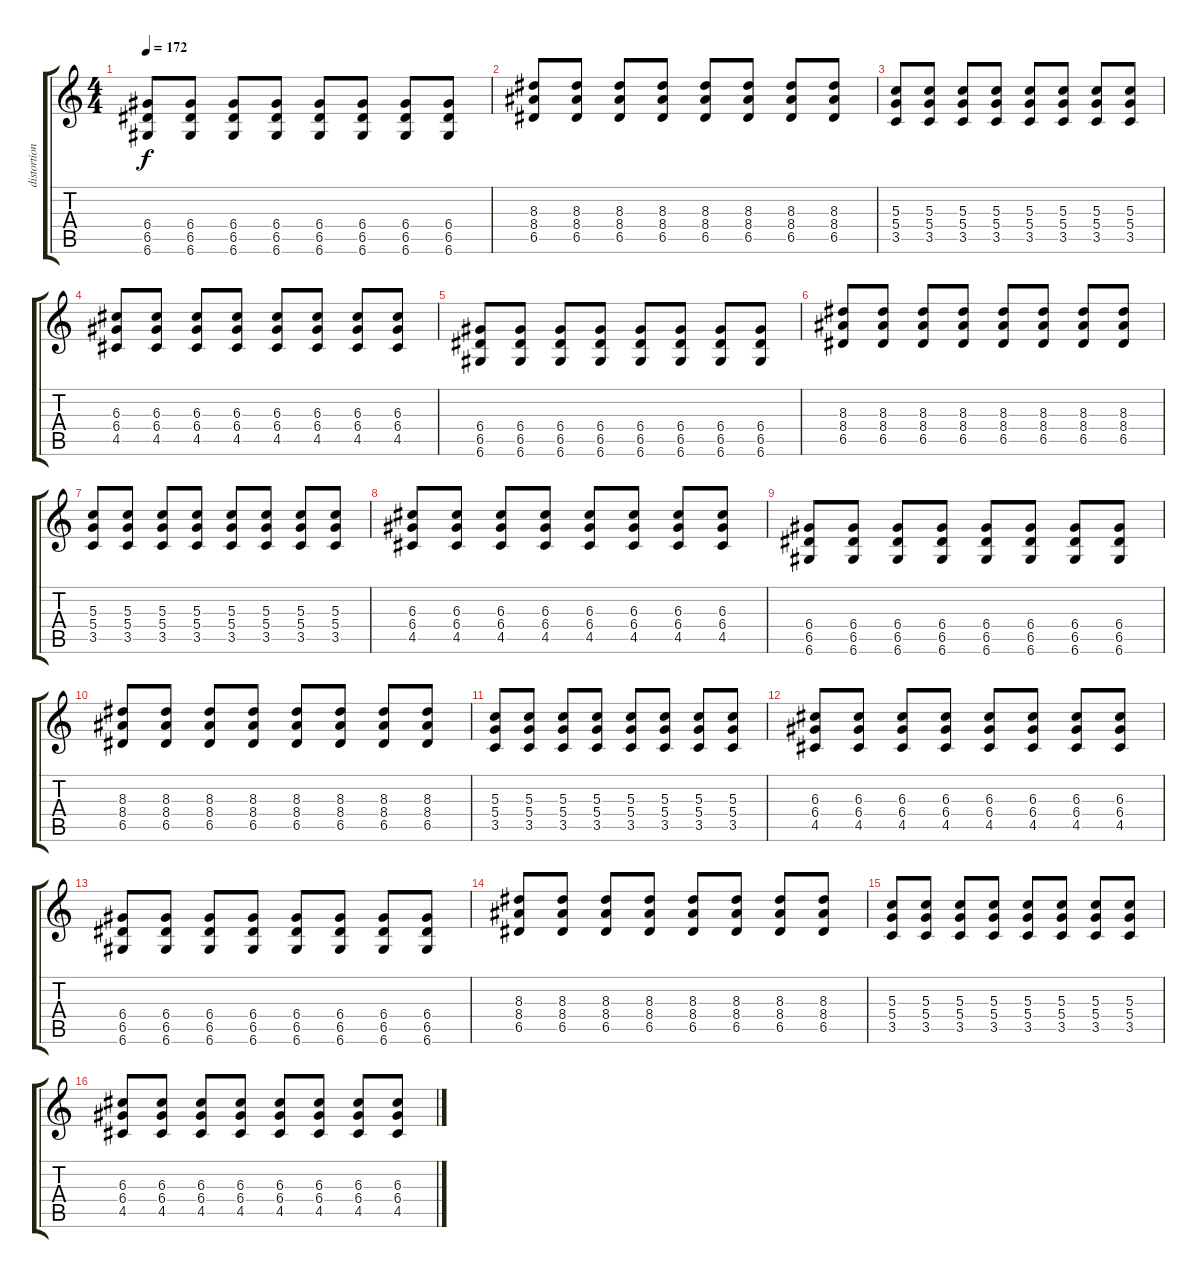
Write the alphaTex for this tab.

\track ("distortion 2" "distortion") {instrument overdrivenguitar}
\staff {score tabs}
\tuning (E4 B3 G3 D3 A2 D2) {hide}
\ts (4 4)
\tempo 172
\clef g2
\ks c
(6.4 6.5 6.6).8{dy f} (6.4 6.5 6.6).8 (6.4 6.5 6.6).8 (6.4 6.5 6.6).8 (6.4 6.5 6.6).8 (6.4 6.5 6.6).8 (6.4 6.5 6.6).8 (6.4 6.5 6.6).8 |
(8.3 8.4 6.5).8 (8.3 8.4 6.5).8 (8.3 8.4 6.5).8 (8.3 8.4 6.5).8 (8.3 8.4 6.5).8 (8.3 8.4 6.5).8 (8.3 8.4 6.5).8 (8.3 8.4 6.5).8 |
(5.3 5.4 3.5).8 (5.3 5.4 3.5).8 (5.3 5.4 3.5).8 (5.3 5.4 3.5).8 (5.3 5.4 3.5).8 (5.3 5.4 3.5).8 (5.3 5.4 3.5).8 (5.3 5.4 3.5).8 |
(6.3 6.4 4.5).8 (6.3 6.4 4.5).8 (6.3 6.4 4.5).8 (6.3 6.4 4.5).8 (6.3 6.4 4.5).8 (6.3 6.4 4.5).8 (6.3 6.4 4.5).8 (6.3 6.4 4.5).8 |
(6.4 6.5 6.6).8 (6.4 6.5 6.6).8 (6.4 6.5 6.6).8 (6.4 6.5 6.6).8 (6.4 6.5 6.6).8 (6.4 6.5 6.6).8 (6.4 6.5 6.6).8 (6.4 6.5 6.6).8 |
(8.3 8.4 6.5).8 (8.3 8.4 6.5).8 (8.3 8.4 6.5).8 (8.3 8.4 6.5).8 (8.3 8.4 6.5).8 (8.3 8.4 6.5).8 (8.3 8.4 6.5).8 (8.3 8.4 6.5).8 |
(5.3 5.4 3.5).8 (5.3 5.4 3.5).8 (5.3 5.4 3.5).8 (5.3 5.4 3.5).8 (5.3 5.4 3.5).8 (5.3 5.4 3.5).8 (5.3 5.4 3.5).8 (5.3 5.4 3.5).8 |
(6.3 6.4 4.5).8 (6.3 6.4 4.5).8 (6.3 6.4 4.5).8 (6.3 6.4 4.5).8 (6.3 6.4 4.5).8 (6.3 6.4 4.5).8 (6.3 6.4 4.5).8 (6.3 6.4 4.5).8 |
(6.4 6.5 6.6).8 (6.4 6.5 6.6).8 (6.4 6.5 6.6).8 (6.4 6.5 6.6).8 (6.4 6.5 6.6).8 (6.4 6.5 6.6).8 (6.4 6.5 6.6).8 (6.4 6.5 6.6).8 |
(8.3 8.4 6.5).8 (8.3 8.4 6.5).8 (8.3 8.4 6.5).8 (8.3 8.4 6.5).8 (8.3 8.4 6.5).8 (8.3 8.4 6.5).8 (8.3 8.4 6.5).8 (8.3 8.4 6.5).8 |
(5.3 5.4 3.5).8 (5.3 5.4 3.5).8 (5.3 5.4 3.5).8 (5.3 5.4 3.5).8 (5.3 5.4 3.5).8 (5.3 5.4 3.5).8 (5.3 5.4 3.5).8 (5.3 5.4 3.5).8 |
(6.3 6.4 4.5).8 (6.3 6.4 4.5).8 (6.3 6.4 4.5).8 (6.3 6.4 4.5).8 (6.3 6.4 4.5).8 (6.3 6.4 4.5).8 (6.3 6.4 4.5).8 (6.3 6.4 4.5).8 |
(6.4 6.5 6.6).8 (6.4 6.5 6.6).8 (6.4 6.5 6.6).8 (6.4 6.5 6.6).8 (6.4 6.5 6.6).8 (6.4 6.5 6.6).8 (6.4 6.5 6.6).8 (6.4 6.5 6.6).8 |
(8.3 8.4 6.5).8 (8.3 8.4 6.5).8 (8.3 8.4 6.5).8 (8.3 8.4 6.5).8 (8.3 8.4 6.5).8 (8.3 8.4 6.5).8 (8.3 8.4 6.5).8 (8.3 8.4 6.5).8 |
(5.3 5.4 3.5).8 (5.3 5.4 3.5).8 (5.3 5.4 3.5).8 (5.3 5.4 3.5).8 (5.3 5.4 3.5).8 (5.3 5.4 3.5).8 (5.3 5.4 3.5).8 (5.3 5.4 3.5).8 |
(6.3 6.4 4.5).8 (6.3 6.4 4.5).8 (6.3 6.4 4.5).8 (6.3 6.4 4.5).8 (6.3 6.4 4.5).8 (6.3 6.4 4.5).8 (6.3 6.4 4.5).8 (6.3 6.4 4.5).8
